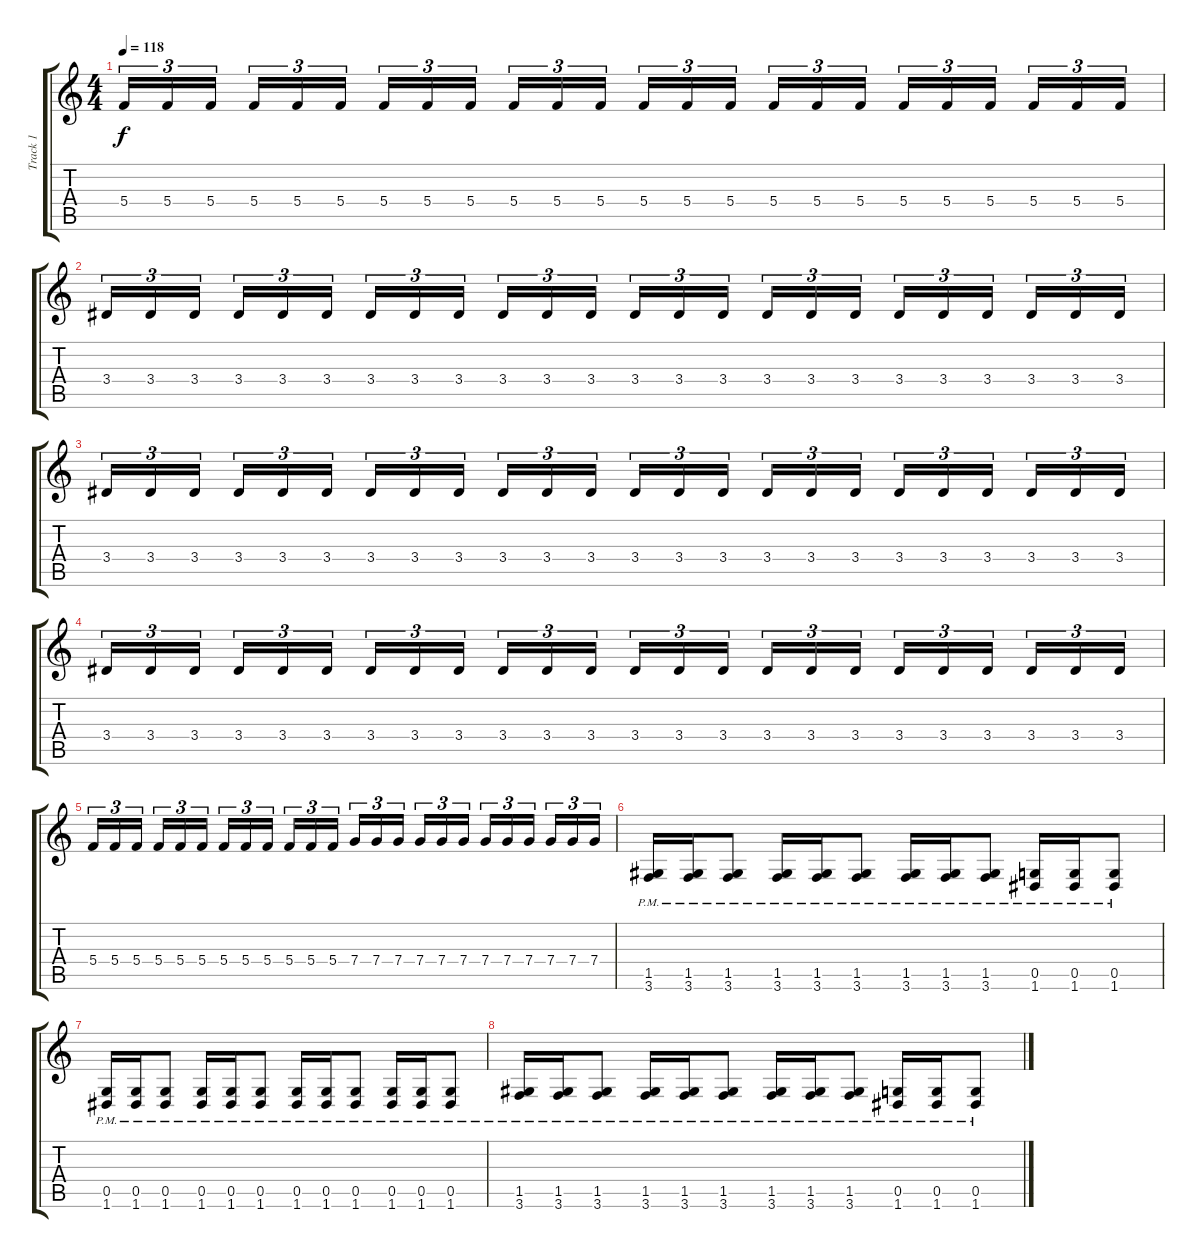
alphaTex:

\track ("Track 1" "Track 1") {instrument overdrivenguitar}
\staff {score tabs}
\tuning (D4 A3 F3 C3 G2 D2) {hide}
\ts (4 4)
\tempo 118
\clef g2
\ks c
5.4.16{tu (3 2) dy f} 5.4.16{tu (3 2)} 5.4.16{tu (3 2) beam splitsecondary} 5.4.16{tu (3 2)} 5.4.16{tu (3 2)} 5.4.16{tu (3 2)} 5.4.16{tu (3 2)} 5.4.16{tu (3 2)} 5.4.16{tu (3 2) beam splitsecondary} 5.4.16{tu (3 2)} 5.4.16{tu (3 2)} 5.4.16{tu (3 2)} 5.4.16{tu (3 2)} 5.4.16{tu (3 2)} 5.4.16{tu (3 2) beam splitsecondary} 5.4.16{tu (3 2)} 5.4.16{tu (3 2)} 5.4.16{tu (3 2)} 5.4.16{tu (3 2)} 5.4.16{tu (3 2)} 5.4.16{tu (3 2) beam splitsecondary} 5.4.16{tu (3 2)} 5.4.16{tu (3 2)} 5.4.16{tu (3 2)} |
3.4.16{tu (3 2)} 3.4.16{tu (3 2)} 3.4.16{tu (3 2) beam splitsecondary} 3.4.16{tu (3 2)} 3.4.16{tu (3 2)} 3.4.16{tu (3 2)} 3.4.16{tu (3 2)} 3.4.16{tu (3 2)} 3.4.16{tu (3 2) beam splitsecondary} 3.4.16{tu (3 2)} 3.4.16{tu (3 2)} 3.4.16{tu (3 2)} 3.4.16{tu (3 2)} 3.4.16{tu (3 2)} 3.4.16{tu (3 2) beam splitsecondary} 3.4.16{tu (3 2)} 3.4.16{tu (3 2)} 3.4.16{tu (3 2)} 3.4.16{tu (3 2)} 3.4.16{tu (3 2)} 3.4.16{tu (3 2) beam splitsecondary} 3.4.16{tu (3 2)} 3.4.16{tu (3 2)} 3.4.16{tu (3 2)} |
3.4.16{tu (3 2) volume 13} 3.4.16{tu (3 2)} 3.4.16{tu (3 2) beam splitsecondary} 3.4.16{tu (3 2)} 3.4.16{tu (3 2)} 3.4.16{tu (3 2)} 3.4.16{tu (3 2)} 3.4.16{tu (3 2)} 3.4.16{tu (3 2) beam splitsecondary} 3.4.16{tu (3 2)} 3.4.16{tu (3 2)} 3.4.16{tu (3 2)} 3.4.16{tu (3 2)} 3.4.16{tu (3 2)} 3.4.16{tu (3 2) beam splitsecondary} 3.4.16{tu (3 2)} 3.4.16{tu (3 2)} 3.4.16{tu (3 2)} 3.4.16{tu (3 2)} 3.4.16{tu (3 2)} 3.4.16{tu (3 2) beam splitsecondary} 3.4.16{tu (3 2)} 3.4.16{tu (3 2)} 3.4.16{tu (3 2)} |
3.4.16{tu (3 2)} 3.4.16{tu (3 2)} 3.4.16{tu (3 2) beam splitsecondary} 3.4.16{tu (3 2)} 3.4.16{tu (3 2)} 3.4.16{tu (3 2)} 3.4.16{tu (3 2)} 3.4.16{tu (3 2)} 3.4.16{tu (3 2) beam splitsecondary} 3.4.16{tu (3 2)} 3.4.16{tu (3 2)} 3.4.16{tu (3 2)} 3.4.16{tu (3 2)} 3.4.16{tu (3 2)} 3.4.16{tu (3 2) beam splitsecondary} 3.4.16{tu (3 2)} 3.4.16{tu (3 2)} 3.4.16{tu (3 2)} 3.4.16{tu (3 2)} 3.4.16{tu (3 2)} 3.4.16{tu (3 2) beam splitsecondary} 3.4.16{tu (3 2)} 3.4.16{tu (3 2)} 3.4.16{tu (3 2)} |
5.4.16{tu (3 2)} 5.4.16{tu (3 2)} 5.4.16{tu (3 2) beam splitsecondary} 5.4.16{tu (3 2)} 5.4.16{tu (3 2)} 5.4.16{tu (3 2)} 5.4.16{tu (3 2)} 5.4.16{tu (3 2)} 5.4.16{tu (3 2) beam splitsecondary} 5.4.16{tu (3 2)} 5.4.16{tu (3 2)} 5.4.16{tu (3 2)} 7.4.16{tu (3 2)} 7.4.16{tu (3 2)} 7.4.16{tu (3 2) beam splitsecondary} 7.4.16{tu (3 2)} 7.4.16{tu (3 2)} 7.4.16{tu (3 2)} 7.4.16{tu (3 2)} 7.4.16{tu (3 2)} 7.4.16{tu (3 2) beam splitsecondary} 7.4.16{tu (3 2)} 7.4.16{tu (3 2)} 7.4.16{tu (3 2)} |
(1.5{pm} 3.6{pm}).16 (1.5{pm} 3.6{pm}).16 (1.5{pm} 3.6{pm}).8 (1.5{pm} 3.6{pm}).16 (1.5{pm} 3.6{pm}).16 (1.5{pm} 3.6{pm}).8 (1.5{pm} 3.6{pm}).16 (1.5{pm} 3.6{pm}).16 (1.5{pm} 3.6{pm}).8 (0.5{pm} 1.6{pm}).16 (0.5{pm} 1.6{pm}).16 (0.5{pm} 1.6{pm}).8 |
(0.5{pm} 1.6{pm}).16 (0.5{pm} 1.6{pm}).16 (0.5{pm} 1.6{pm}).8 (0.5{pm} 1.6{pm}).16 (0.5{pm} 1.6{pm}).16 (0.5{pm} 1.6{pm}).8 (0.5{pm} 1.6{pm}).16 (0.5{pm} 1.6{pm}).16 (0.5{pm} 1.6{pm}).8 (0.5{pm} 1.6{pm}).16 (0.5{pm} 1.6{pm}).16 (0.5{pm} 1.6{pm}).8 |
(1.5{pm} 3.6{pm}).16 (1.5{pm} 3.6{pm}).16 (1.5{pm} 3.6{pm}).8 (1.5{pm} 3.6{pm}).16 (1.5{pm} 3.6{pm}).16 (1.5{pm} 3.6{pm}).8 (1.5{pm} 3.6{pm}).16 (1.5{pm} 3.6{pm}).16 (1.5{pm} 3.6{pm}).8 (0.5{pm} 1.6{pm}).16 (0.5{pm} 1.6{pm}).16 (0.5{pm} 1.6{pm}).8
